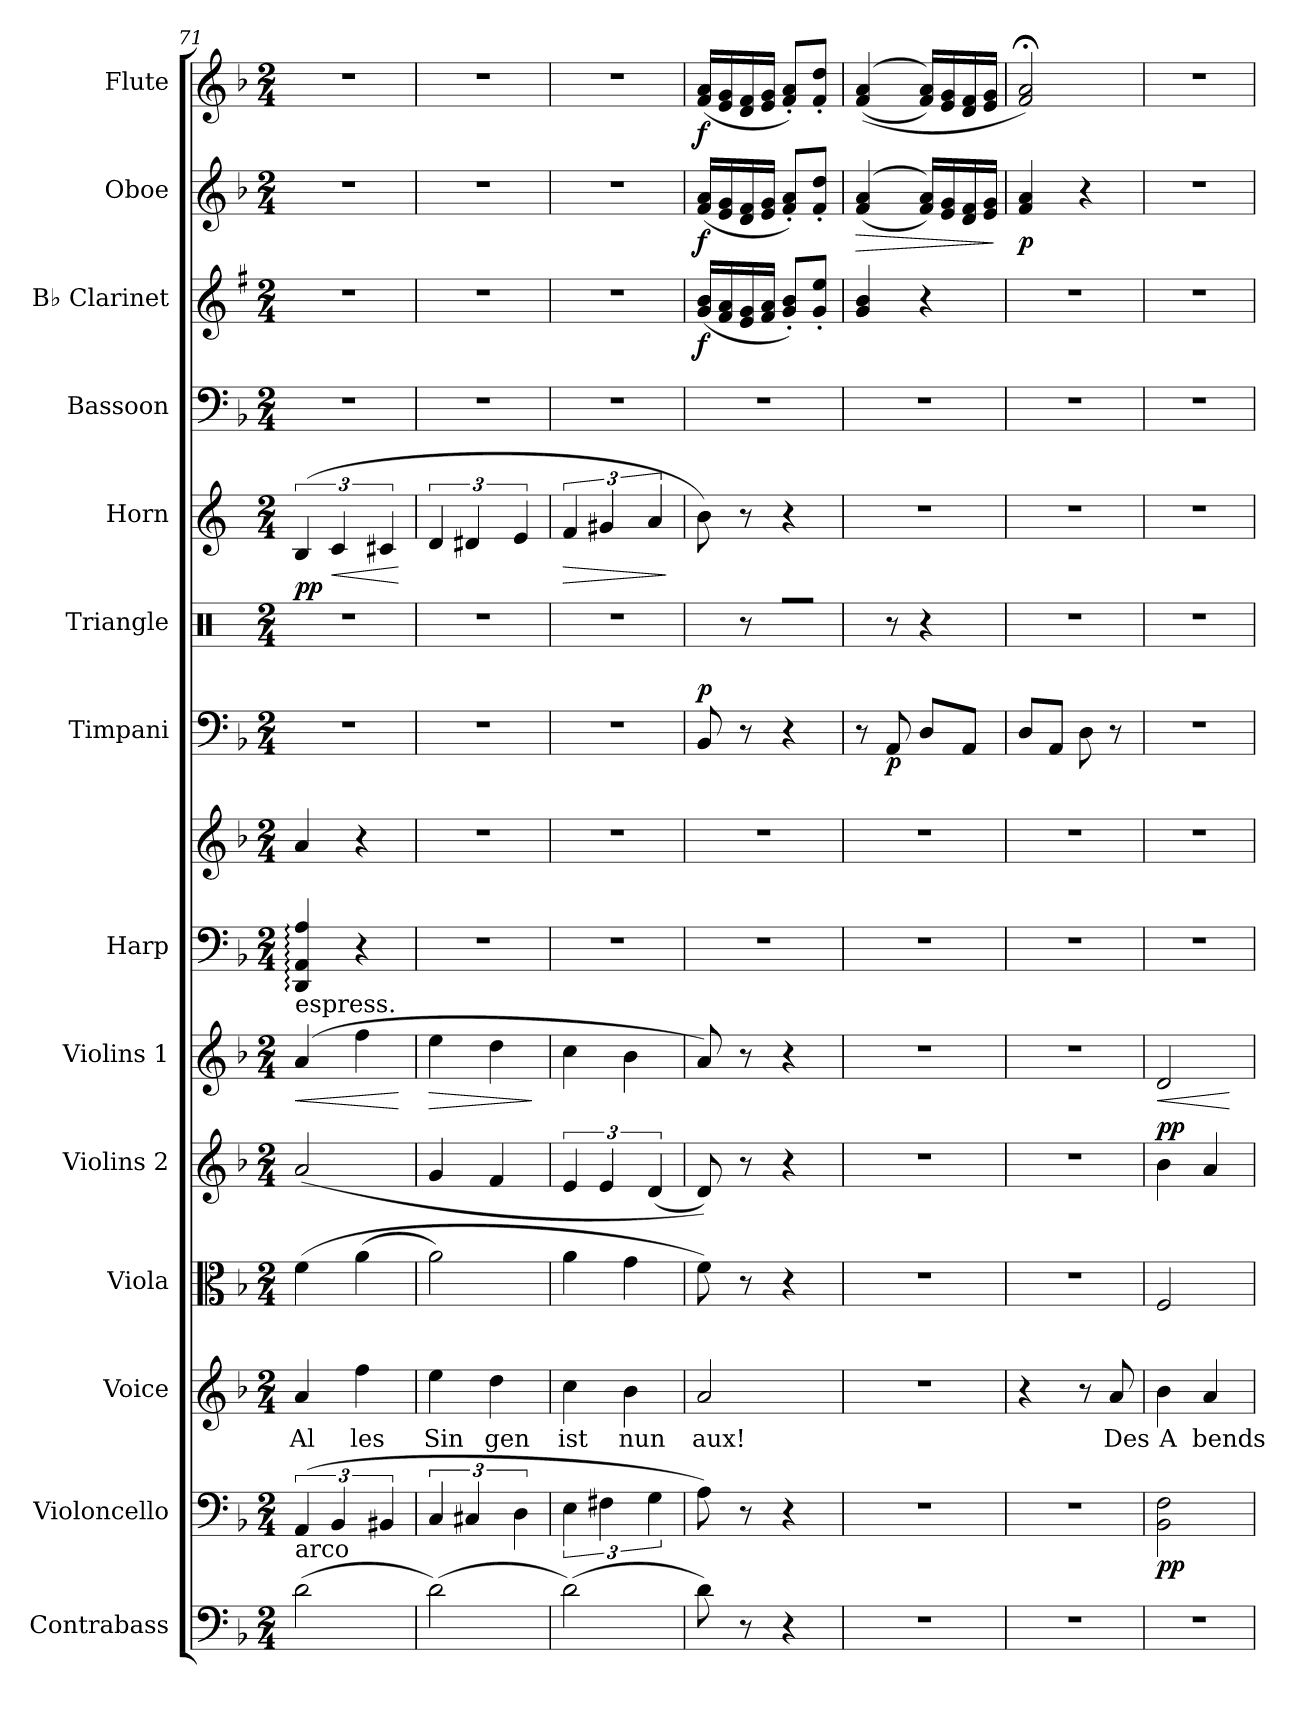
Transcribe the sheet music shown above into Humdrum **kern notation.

**kern	**kern	**dynam	**kern	**text	**kern	**kern	**dynam	**kern	**dynam	**kern	**kern	**kern	**dynam	**kern	**dynam	**kern	**dynam	**kern	**kern	**dynam	**kern	**dynam	**kern	**dynam
*part14	*part13	*part13	*part12	*part12	*part11	*part10	*part10	*part9	*part9	*part8	*part8	*part7	*part7	*part6	*part6	*part5	*part5	*part4	*part3	*part3	*part2	*part2	*part1	*part1
*staff15	*staff14	*staff14	*staff13	*staff13	*staff12	*staff11	*staff11	*staff10	*staff10	*staff9	*staff8	*staff7	*staff7	*staff6	*staff6	*staff5	*staff5	*staff4	*staff3	*staff3	*staff2	*staff2	*staff1	*staff1
*I"Contrabass	*I"Violoncello	*	*I"Voice	*	*I"Viola	*I"Violins 2	*	*I"Violins 1	*	*I"Harp	*	*I"Timpani	*	*I"Triangle	*	*I"Horn	*	*I"Bassoon	*I"B♭ Clarinet	*	*I"Oboe	*	*I"Flute	*
*I'Cb.	*I'Vlc.	*	*I'Vo.	*	*I'Vla.	*I'Vlns. 2	*	*I'Vlns. 1	*	*I'Hrp.	*	*I'Timp.	*	*I'Trgl.	*	*I'Hn.	*	*I'Bsn.	*I'B♭ Cl.	*	*I'Ob.	*	*I'Fl.	*
*clefF4	*clefF4	*	*clefG2	*	*clefC3	*clefG2	*	*clefG2	*	*clefF4	*clefG2	*clefF4	*	*clefX	*	*clefG2	*	*clefF4	*clefG2	*	*clefG2	*	*clefG2	*
*ITrd7c12	*	*	*	*	*	*	*	*	*	*	*	*	*	*	*	*ITrd4c7	*	*	*ITrd1c2	*	*	*	*	*
*k[b-]	*k[b-]	*	*k[b-]	*	*k[b-]	*k[b-]	*	*k[b-]	*	*k[b-]	*k[b-]	*k[b-]	*	*k[]	*	*k[b-]	*	*k[b-]	*k[b-]	*	*k[b-]	*	*k[b-]	*
*F:	*F:	*	*F:	*	*F:	*F:	*	*F:	*	*F:	*F:	*F:	*	*C:	*	*F:	*	*F:	*F:	*	*F:	*	*F:	*
*M2/4	*M2/4	*	*M2/4	*	*M2/4	*M2/4	*	*M2/4	*	*M2/4	*M2/4	*M2/4	*	*M2/4	*	*M2/4	*	*M2/4	*M2/4	*	*M2/4	*	*M2/4	*
=71	=71	=71	=71	=71	=71	=71	=71	=71	=71	=71	=71	=71	=71	=71	=71	=71	=71	=71	=71	=71	=71	=71	=71	=71
!	!	!	!	!	!	!	!	!LO:TX:a:t=espress.	!	!	!	!	!	!	!	!	!	!	!	!	!	!	!	!
!LO:TX:a:t=arco	!	!	!	!	!	!	!	!	!	!	!	!	!	!	!	!	!	!	!	!	!	!	!	!
!	!	!	!	!	!	!	!	!	!LO:HP:b	!	!	!	!	!	!LO:DY:a	!	!	!	!	!	!	!	!	!
(2D\	(6AA/	.	4a/	Al	(4f\	(2a/	.	(4a/	<	4DD/: 4AA/: 4A/:	4a:/	2r	.	2r	pp	(6E/	.	2r	2r	.	2r	.	2r	.
!	!	!	!	!	!	!	!	!	!	!	!	!	!	!	!	!	!LO:HP:b	!	!	!	!	!	!	!
.	6BB-/	.	.	.	.	.	.	.	.	.	.	.	.	.	.	6F/	<	.	.	.	.	.	.	.
.	.	.	4ff\	les	(4a\	.	.	4ff\	.	4r	4r	.	.	.	.	.	.	.	.	.	.	.	.	.
.	6BB#X/	.	.	.	.	.	.	.	.	.	.	.	.	.	.	6F#X/	.	.	.	.	.	.	.	.
.	.	.	.	.	.	.	.	.	[	.	.	.	.	.	.	.	[	.	.	.	.	.	.	.
=72	=72	=72	=72	=72	=72	=72	=72	=72	=72	=72	=72	=72	=72	=72	=72	=72	=72	=72	=72	=72	=72	=72	=72	=72
!	!	!	!	!	!	!	!	!	!LO:HP:b	!	!	!	!	!	!	!	!	!	!	!	!	!	!	!
(2D\)	6C/	.	4ee\	Sin	2a\)	4g/	.	4ee\	>	2r	2r	2r	.	2r	.	6G/	.	2r	2r	.	2r	.	2r	.
.	6C#X/	.	.	.	.	.	.	.	.	.	.	.	.	.	.	6G#X/	.	.	.	.	.	.	.	.
.	.	.	4dd\	gen	.	4f/	.	4dd\	.	.	.	.	.	.	.	.	.	.	.	.	.	.	.	.
.	6D\	.	.	.	.	.	.	.	.	.	.	.	.	.	.	6A/	.	.	.	.	.	.	.	.
.	.	.	.	.	.	.	.	.	]	.	.	.	.	.	.	.	.	.	.	.	.	.	.	.
=73	=73	=73	=73	=73	=73	=73	=73	=73	=73	=73	=73	=73	=73	=73	=73	=73	=73	=73	=73	=73	=73	=73	=73	=73
!	!	!	!	!	!	!	!	!	!	!	!	!	!	!	!	!	!LO:HP:b	!	!	!	!	!	!	!
(2D\)	6E\	.	4cc\	ist	4a\	6e/	.	4cc\	.	2r	2r	2r	.	2r	.	6B-/	>	2r	2r	.	2r	.	2r	.
.	6F#X\	.	.	.	.	6e/	.	.	.	.	.	.	.	.	.	6c#X/	.	.	.	.	.	.	.	.
.	.	.	4b-\	nun	4g\	.	.	4b-\	.	.	.	.	.	.	.	.	.	.	.	.	.	.	.	.
.	6G\	.	.	.	.	(6d/	.	.	.	.	.	.	.	.	.	6d/	.	.	.	.	.	.	.	.
.	.	.	.	.	.	.	.	.	.	.	.	.	.	.	.	.	]	.	.	.	.	.	.	.
=74	=74	=74	=74	=74	=74	=74	=74	=74	=74	=74	=74	=74	=74	=74	=74	=74	=74	=74	=74	=74	=74	=74	=74	=74
!	!	!	!	!	!	!	!	!	!	!	!	!	!LO:DY:a	!	!	!	!	!	!	!LO:DY:b	!	!LO:DY:b	!	!LO:DY:b
8D\)	8A\)	.	2a/	aux!	8f\)	8d/))	.	8a/)	.	2r	2r	8BB-/	p	8R\	.	8e\)	.	2r	(16f/ 16a/LL	f	(16f/ 16a/LL	f	(16f/ 16a/LL	f
.	.	.	.	.	.	.	.	.	.	.	.	.	.	.	.	.	.	.	16e/ 16g/	.	16e/ 16g/	.	16e/ 16g/	.
8r	8r	.	.	.	8r	8r	.	8r	.	.	.	8r	.	8r	.	8r	.	.	16d/ 16f/	.	16d/ 16f/	.	16d/ 16f/	.
.	.	.	.	.	.	.	.	.	.	.	.	.	.	.	.	.	.	.	16e/ 16g/JJ	.	16e/ 16g/JJ	.	16e/ 16g/JJ	.
4r	4r	.	.	.	4r	4r	.	4r	.	.	.	4r	.	8R\L	.	4r	.	.	8f/' 8a/'L)	.	8f/' 8a/'L)	.	8f/' 8a/'L)	.
.	.	.	.	.	.	.	.	.	.	.	.	.	.	8R\J	.	.	.	.	8f/' 8dd/'J	.	8f/' 8dd/'J	.	8f/' 8dd/'J	.
=75	=75	=75	=75	=75	=75	=75	=75	=75	=75	=75	=75	=75	=75	=75	=75	=75	=75	=75	=75	=75	=75	=75	=75	=75
!	!	!	!	!	!	!	!	!	!	!	!	!	!	!	!	!	!	!	!	!	!	!LO:HP:b	!	!
2r	2r	.	2r	.	2r	2r	.	2r	.	2r	2r	8r	.	8R\	.	2r	.	2r	4f/ 4a/	.	((4f/ 4a/	>	(((4f/ 4a/	.
!	!	!	!	!	!	!	!	!	!	!	!	!	!LO:DY:b	!	!	!	!	!	!	!	!	!	!	!
.	.	.	.	.	.	.	.	.	.	.	.	8AA/	p	8r	.	.	.	.	.	.	.	.	.	.
.	.	.	.	.	.	.	.	.	.	.	.	8D/L	.	4r	.	.	.	.	4r	.	16f/ 16a/LL))	.	16f/ 16a/LL))	.
.	.	.	.	.	.	.	.	.	.	.	.	.	.	.	.	.	.	.	.	.	16e/ 16g/	.	16e/ 16g/	.
.	.	.	.	.	.	.	.	.	.	.	.	8AA/J	.	.	.	.	.	.	.	.	16d/ 16f/	.	16d/ 16f/	.
.	.	.	.	.	.	.	.	.	.	.	.	.	.	.	.	.	.	.	.	.	16e/ 16g/JJ	.	16e/ 16g/JJ	.
.	.	.	.	.	.	.	.	.	.	.	.	.	.	.	.	.	.	.	.	.	.	]	.	.
=76	=76	=76	=76	=76	=76	=76	=76	=76	=76	=76	=76	=76	=76	=76	=76	=76	=76	=76	=76	=76	=76	=76	=76	=76
!	!	!	!	!	!	!	!	!	!	!	!	!	!	!	!	!	!	!	!	!	!	!LO:DY:b	!	!
2r	2r	.	4r	.	2r	2r	.	2r	.	2r	2r	8D/L	.	2r	.	2r	.	2r	2r	.	4f/ 4a/	p	2f/;< 2a/;<)	.
.	.	.	.	.	.	.	.	.	.	.	.	8AA/J	.	.	.	.	.	.	.	.	.	.	.	.
.	.	.	8r	.	.	.	.	.	.	.	.	8D\	.	.	.	.	.	.	.	.	4r	.	.	.
.	.	.	8a/	Des	.	.	.	.	.	.	.	8r	.	.	.	.	.	.	.	.	.	.	.	.
=77	=77	=77	=77	=77	=77	=77	=77	=77	=77	=77	=77	=77	=77	=77	=77	=77	=77	=77	=77	=77	=77	=77	=77	=77
!	!	!LO:DY:b	!	!	!	!	!LO:DY:a	!	!LO:HP:b	!	!	!	!	!	!	!	!	!	!	!	!	!	!	!
2r	2BB-\ 2F\	pp	4b-\	A	2F/	4b-\	pp	2d/	<	2r	2r	2r	.	2r	.	2r	.	2r	2r	.	2r	.	2r	.
.	.	.	4a/	bends	.	4a/	.	.	.	.	.	.	.	.	.	.	.	.	.	.	.	.	.	.
.	.	.	.	.	.	.	.	.	[	.	.	.	.	.	.	.	.	.	.	.	.	.	.	.
=	=	=	=	=	=	=	=	=	=	=	=	=	=	=	=	=	=	=	=	=	=	=	=	=
*-	*-	*-	*-	*-	*-	*-	*-	*-	*-	*-	*-	*-	*-	*-	*-	*-	*-	*-	*-	*-	*-	*-	*-	*-
